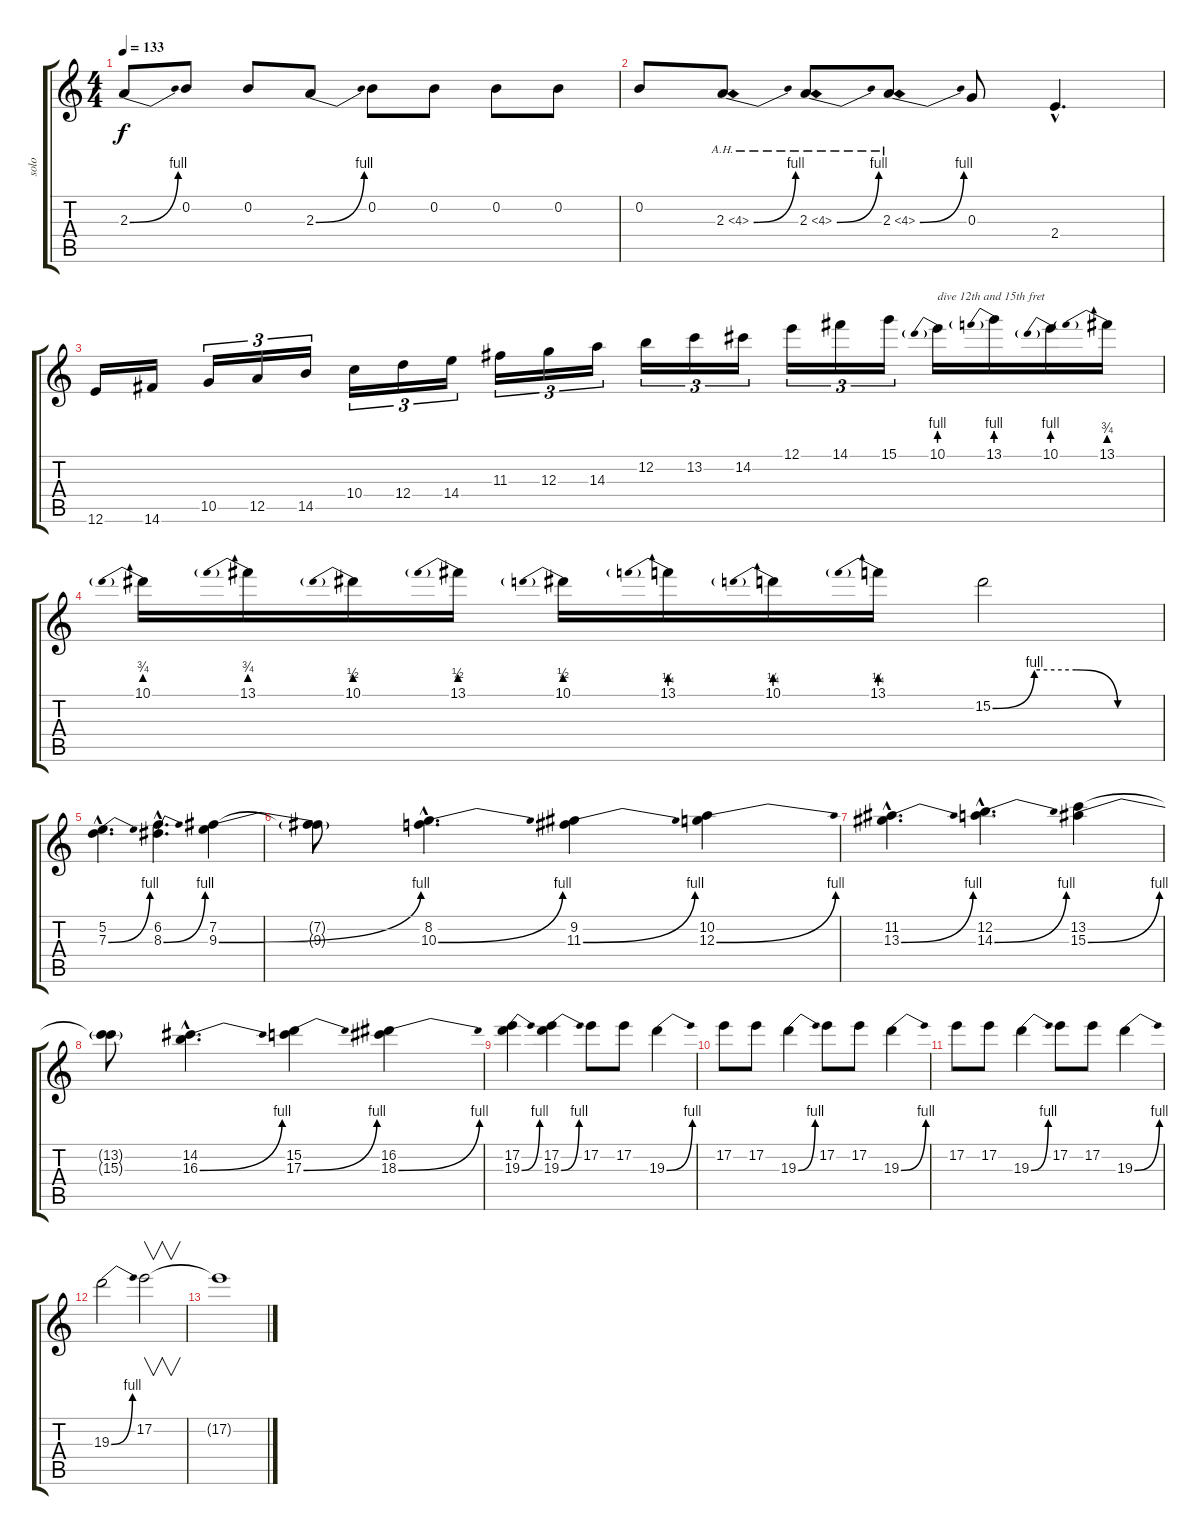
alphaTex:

\track ("solo" "solo") {instrument distortionguitar}
\staff {score tabs}
\tuning (E4 B3 G3 D3 A2 E2) {hide}
\ts (4 4)
\tempo 133
\clef g2
\ks c
2.3{be (bend 0 0 60 4)}.8{dy f} 0.2.8 0.2.8 2.3{be (bend 0 0 60 4)}.8 0.2.8 0.2.8 0.2.8 0.2.8 |
0.2.8 2.3{be (bend 0 0 60 4) ah 2}.8 2.3{be (bend 0 0 60 4) ah 2}.8 2.3{be (bend 0 0 60 4) ah 2}.8 0.3.8 2.4{hac}.4{d} |
12.6.16 14.6.16 10.5.16{tu (3 2)} 12.5.16{tu (3 2)} 14.5.16{tu (3 2)} 10.4.16{tu (3 2)} 12.4.16{tu (3 2)} 14.4.16{tu (3 2)} 11.3.16{tu (3 2)} 12.3.16{tu (3 2)} 14.3.16{tu (3 2)} 12.2.16{tu (3 2)} 13.2.16{tu (3 2)} 14.2.16{tu (3 2)} 12.1.16{tu (3 2)} 14.1.16{tu (3 2)} 15.1.16{tu (3 2)} 10.1{be (prebend 0 4 60 4)}.16{txt "dive 12th and 15th fret"} 13.1{be (prebend 0 4 60 4)}.16 10.1{be (prebend 0 4 60 4)}.16 13.1{be (prebend 0 3 60 3)}.16 |
10.1{be (prebend 0 3 60 3)}.16 13.1{be (prebend 0 3 60 3)}.16 10.1{be (prebend 0 2 60 2)}.16 13.1{be (prebend 0 2 60 2)}.16 10.1{be (prebend 0 2 60 2)}.16 13.1{be (prebend 0 1 60 1)}.16 10.1{be (prebend 0 1 60 1)}.16 13.1{be (prebend 0 1 60 1)}.16 15.2{be (custom 0 0 15 4 30 4 45 0 60 0)}.2 |
(5.2{hac} 7.3{be (bend 0 0 60 4) hac}).4{d} (6.2{hac} 8.3{be (bend 0 0 60 4) hac}).4{d} (7.2 9.3{be (bend 0 0 60 4)}).4 |
(7.2{t} 9.3{t}).8 (8.2{hac} 10.3{be (bend 0 0 60 4) hac}).4{d} (9.2 11.3{be (bend 0 0 60 4)}).4 (10.2 12.3{be (bend 0 0 60 4)}).4 |
(11.2{hac} 13.3{be (bend 0 0 60 4) hac}).4{d} (12.2{hac} 14.3{be (bend 0 0 60 4) hac}).4{d} (13.2 15.3{be (bend 0 0 60 4)}).4 |
(13.2{t} 15.3{t}).8 (14.2{hac} 16.3{be (bend 0 0 60 4) hac}).4{d} (15.2 17.3{be (bend 0 0 60 4)}).4 (16.2 18.3{be (bend 0 0 60 4)}).4 |
(17.2 19.3{be (bend 0 0 60 4)}).4 (17.2 19.3{be (bend 0 0 60 4)}).4 17.2.8 17.2.8 19.3{be (bend 0 0 60 4)}.4 |
17.2.8 17.2.8 19.3{be (bend 0 0 60 4)}.4 17.2.8 17.2.8 19.3{be (bend 0 0 60 4)}.4 |
17.2.8 17.2.8 19.3{be (bend 0 0 60 4)}.4 17.2.8 17.2.8 19.3{be (bend 0 0 60 4)}.4 |
19.3{be (bend 0 0 60 4)}.2 17.2.2{v} |
17.2{t}.1
